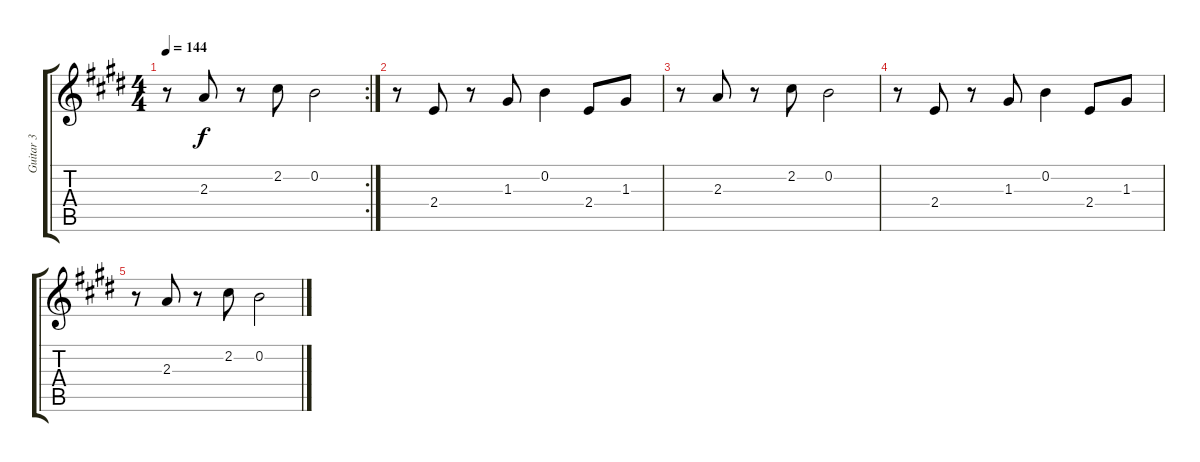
\track ("Guitar 3" "Guitar 3") {instrument acousticguitarnylon}
\staff {score tabs}
\tuning (E4 B3 G3 D3 A2 E2) {hide}
\rc 2
\ts (4 4)
\tempo 144
\clef g2
\ks e
r.8{dy f} 2.3.8 r.8 2.2.8 0.2.2 |
r.8 2.4.8 r.8 1.3.8 0.2.4 2.4.8 1.3.8 |
r.8 2.3.8 r.8 2.2.8 0.2.2 |
r.8 2.4.8 r.8 1.3.8 0.2.4 2.4.8 1.3.8 |
r.8 2.3.8 r.8 2.2.8 0.2.2
